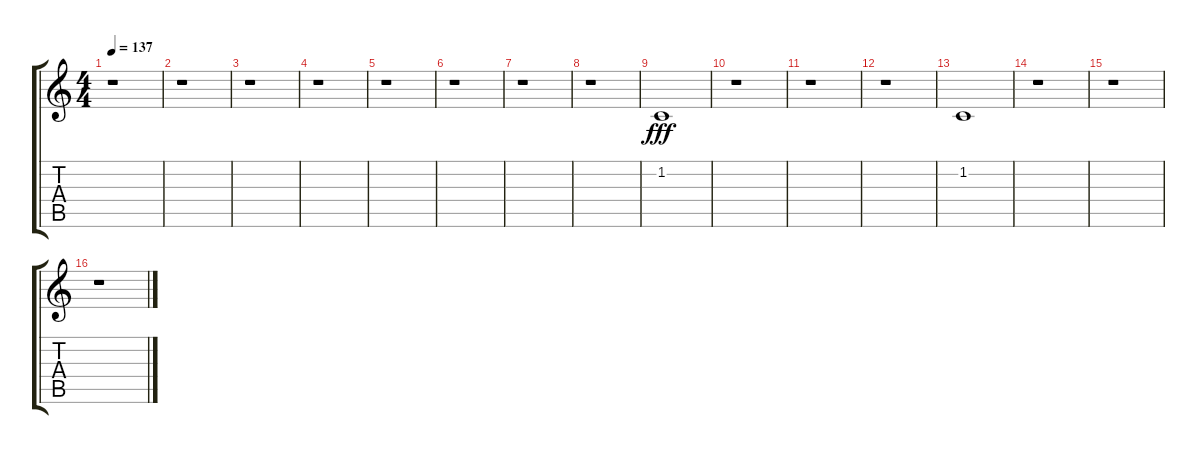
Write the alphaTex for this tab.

\track "" {instrument reversecymbal}
\staff {score tabs}
\tuning (E4 B3 G3 D3 A2 E2) {hide}
\ts (4 4)
\tempo 137
\clef g2
\ks c
r.1{dy fff instrument reversecymbal} |
r.1 |
r.1 |
r.1 |
r.1 |
r.1 |
r.1 |
r.1 |
1.2.1 |
r.1 |
r.1 |
r.1 |
1.2.1 |
r.1 |
r.1 |
r.1
